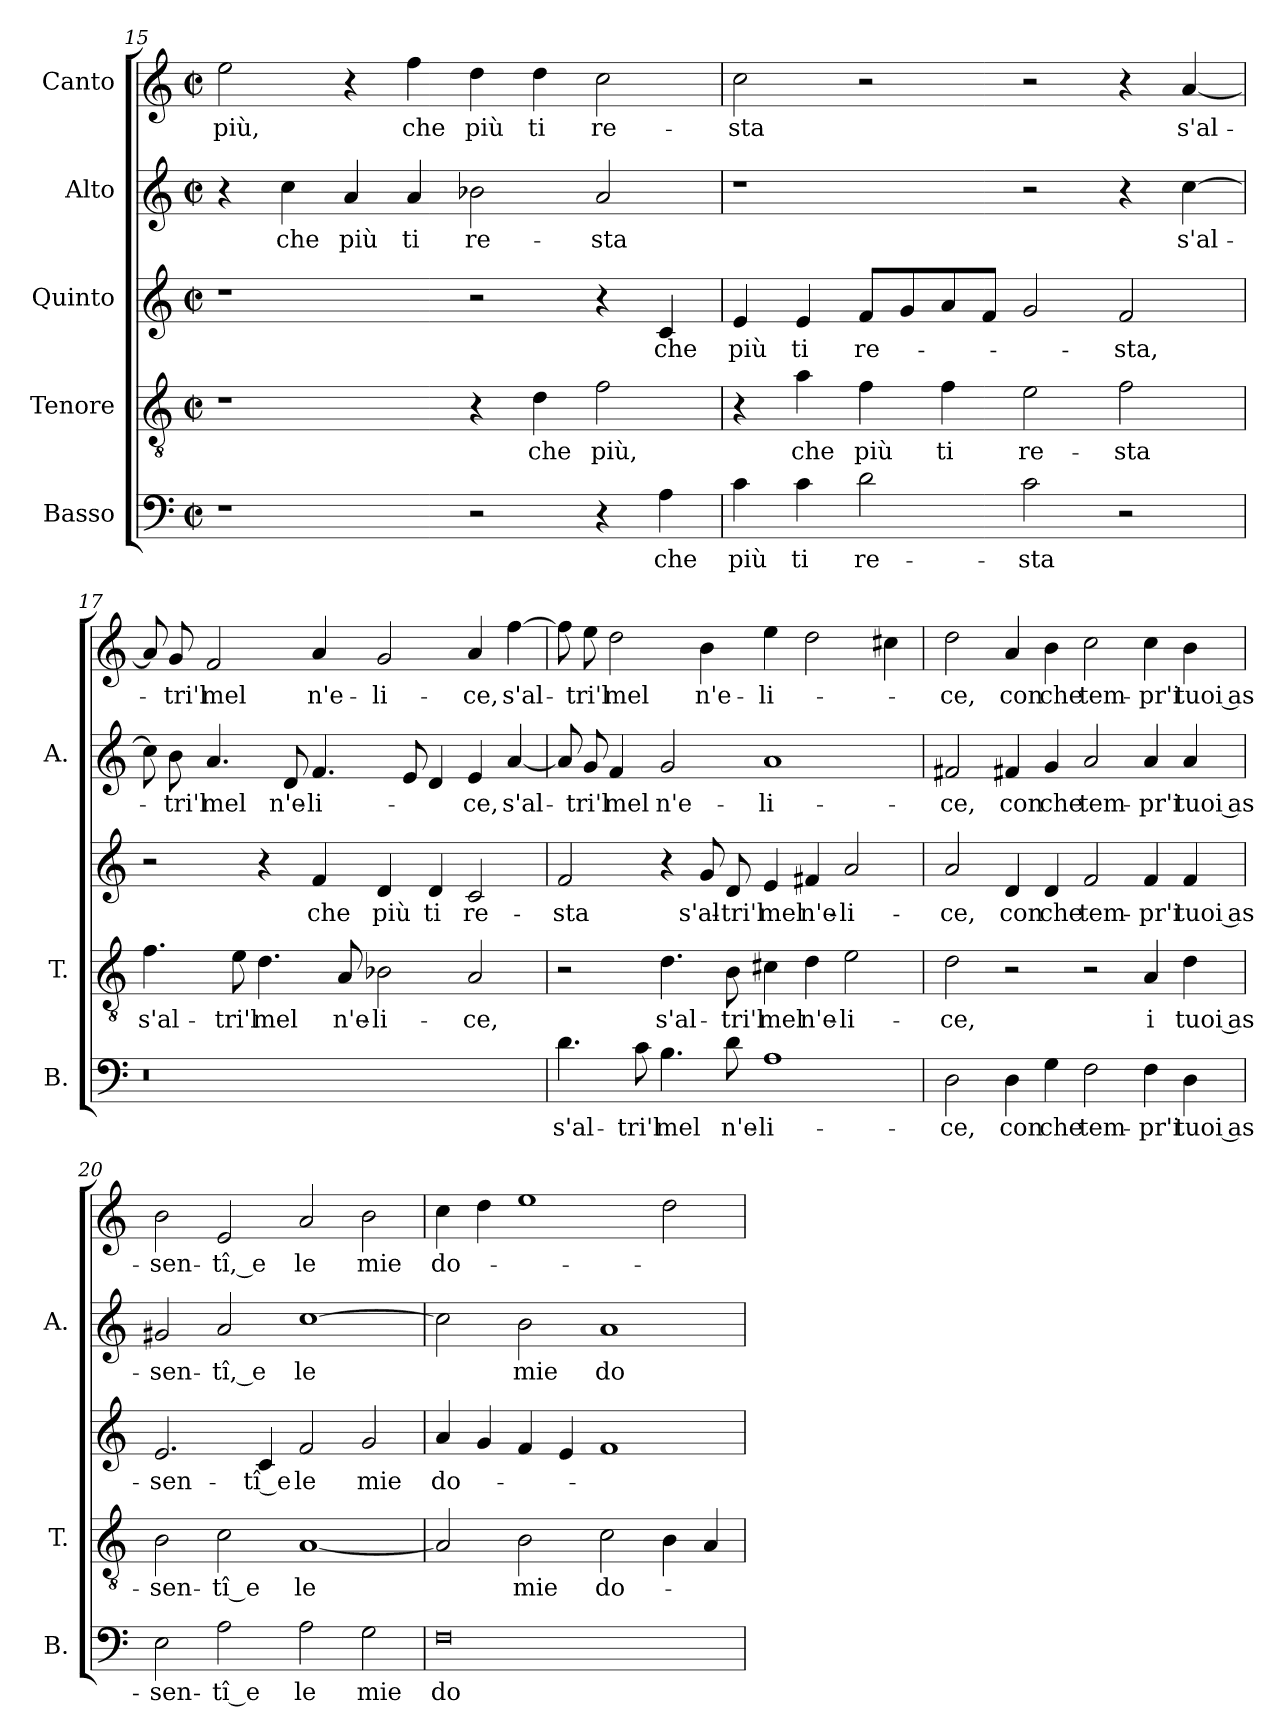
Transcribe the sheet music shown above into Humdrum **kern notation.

**kern	**text	**kern	**text	**kern	**text	**kern	**text	**kern	**text
*part5	*part5	*part4	*part4	*part3	*part3	*part2	*part2	*part1	*part1
*staff5	*staff5	*staff4	*staff4	*staff3	*staff3	*staff2	*staff2	*staff1	*staff1
*I"Basso	*	*I"Tenore	*	*I"Quinto	*	*I"Alto	*	*I"Canto	*
*I'B.	*	*I'T.	*	*	*	*I'A.	*	*	*
*clefF4	*	*clefGv2	*	*clefG2	*	*clefG2	*	*clefG2	*
*k[]	*	*k[]	*	*k[]	*	*k[]	*	*k[]	*
*C:	*	*C:	*	*C:	*	*C:	*	*C:	*
*M2/2	*	*M2/2	*	*M2/2	*	*M2/2	*	*M2/2	*
*met(c|)	*	*met(c|)	*	*met(c|)	*	*met(c|)	*	*met(c|)	*
=15	=15	=15	=15	=15	=15	=15	=15	=15	=15
1r	.	1r	.	1r	.	4r	.	2ee\	più,
.	.	.	.	.	.	4cc\	che	.	.
.	.	.	.	.	.	4a/	più	4r	.
.	.	.	.	.	.	4a/	ti	4ff\	che
2r	.	4r	.	2r	.	2b-X\	re-	4dd\	più
.	.	4d\	che	.	.	.	.	4dd\	ti
4r	.	2f\	più,	4r	.	2a/	-sta	2cc\	re-
4A\	che	.	.	4c/	che	.	.	.	.
=16	=16	=16	=16	=16	=16	=16	=16	=16	=16
4c\	più	4r	.	4e/	più	1r	.	2cc\	-sta
4c\	ti	4a\	che	4e/	ti	.	.	.	.
2d\	re-	4f\	più	8f/L	re-	.	.	2r	.
.	.	.	.	8g/	.	.	.	.	.
.	.	4f\	ti	8a/	.	.	.	.	.
.	.	.	.	8f/J	.	.	.	.	.
2c\	-sta	2e\	re-	2g/	.	2r	.	2r	.
2r	.	2f\	-sta	2f/	-sta,	4r	.	4r	.
.	.	.	.	.	.	[4cc\	s'al-	[4a/	s'al-
=17	=17	=17	=17	=17	=17	=17	=17	=17	=17
!LO:N:vis=0	!	!	!	!	!	!	!	!	!
1r	.	4.f\	s'al-	2r	.	8cc\]	.	8a/]	.
.	.	.	.	.	.	8b\	-tri'l	8g/	-tri'l
.	.	.	.	.	.	4.a/	mel	2f/	mel
.	.	8e\	-tri'l	.	.	.	.	.	.
.	.	4.d\	mel	4r	.	.	.	.	.
.	.	.	.	.	.	8d/	n'e-	.	.
.	.	.	.	4f/	che	4.f/	-li-	4a/	n'e-
.	.	8A/	n'e-	.	.	.	.	.	.
1ryy	.	2B-X\	-li-	4d/	più	.	.	2g/	-li-
.	.	.	.	.	.	8e/	.	.	.
.	.	.	.	4d/	ti	4d/	.	.	.
.	.	2A/	-ce,	2c/	re-	4e/	-ce,	4a/	-ce,
.	.	.	.	.	.	[4a/	s'al-	[4ff\	s'al-
=18	=18	=18	=18	=18	=18	=18	=18	=18	=18
4.d\	s'al-	2r	.	2f/	-sta	8a/]	.	8ff\]	.
.	.	.	.	.	.	8g/	-tri'l	8ee\	-tri'l
.	.	.	.	.	.	4f/	mel	2dd\	mel
8c\	-tri'l	.	.	.	.	.	.	.	.
4.B\	mel	4.d\	s'al-	4r	.	2g/	n'e-	.	.
.	.	.	.	8g/	s'al-	.	.	4b\	n'e-
8d\	n'e-	8B\	-tri'l	8d/	-tri'l	.	.	.	.
1A\	-li-	4c#X\	mel	4e/	mel	1a/	-li-	4ee\	-li-
.	.	4d\	n'e-	4f#X/	n'e-	.	.	2dd\	.
.	.	2e\	-li-	2a/	-li-	.	.	.	.
.	.	.	.	.	.	.	.	4cc#X\	.
=19	=19	=19	=19	=19	=19	=19	=19	=19	=19
2D\	-ce,	2d\	-ce,	2a/	-ce,	2f#X/	-ce,	2dd\	-ce,
4D\	con	2r	.	4d/	con	4f#X/	con	4a/	con
4G\	che	.	.	4d/	che	4g/	che	4b\	che
2F\	tem-	2r	.	2f/	tem-	2a/	tem-	2cc\	tem-
4F\	-pr'i	4A/	i	4f/	-pr'i	4a/	-pr'i	4cc\	-pr'i
4D\	tuoi as-	4d\	tuoi as-	4f/	tuoi as-	4a/	tuoi as-	4b\	tuoi as-
=20	=20	=20	=20	=20	=20	=20	=20	=20	=20
2E\	-sen-	2B\	-sen-	2.e/	-sen-	2g#X/	-sen-	2b\	-sen-
2A\	-tî e	2c\	-tî e	.	.	2a/	-tî, e	2e/	-tî, e
.	.	.	.	4c/	-tî e	.	.	.	.
2A\	le	[1A/	le	2f/	le	[1cc\	le	2a/	le
2G\	mie	.	.	2g/	mie	.	.	2b\	mie
=21	=21	=21	=21	=21	=21	=21	=21	=21	=21
0F\	do-	2A/]	.	4a/	do-	2cc\]	.	4cc\	do-
.	.	.	.	4g/	.	.	.	4dd\	.
.	.	2B\	mie	4f/	.	2b\	mie	1ee\	.
.	.	.	.	4e/	.	.	.	.	.
.	.	2c\	do-	1f/	.	1a/	do-	.	.
.	.	4B\	.	.	.	.	.	2dd\	.
.	.	4A/	.	.	.	.	.	.	.
=	=	=	=	=	=	=	=	=	=
*-	*-	*-	*-	*-	*-	*-	*-	*-	*-
